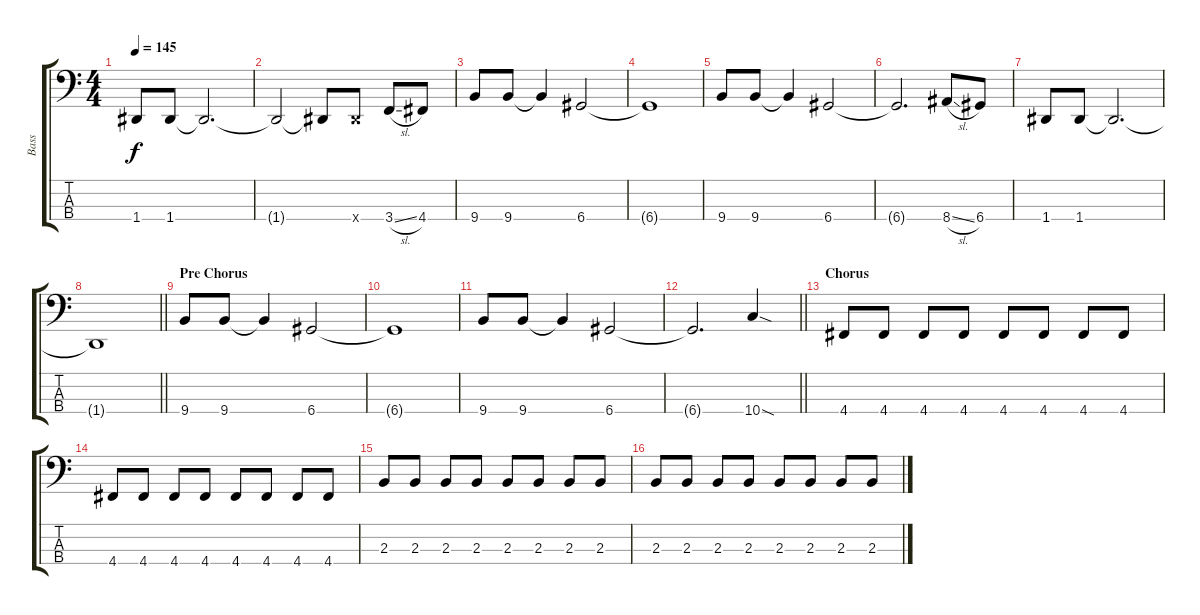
\track ("Bass" "Bass") {instrument electricbassfinger}
\staff {score tabs}
\tuning (G2 D2 A1 D1) {hide}
\ts (4 4)
\tempo 145
\clef f4
\ks c
1.4.8{dy f} 1.4.8 1.4{t}.2{d} |
1.4{t}.2 1.4{t}.8 1.4{x}.8 3.4{sl}.8 4.4.8 |
9.4.8 9.4.8 9.4{t}.4 6.4.2 |
6.4{t}.1 |
9.4.8 9.4.8 9.4{t}.4 6.4.2 |
6.4{t}.2{d} 8.4{sl}.8 6.4.8 |
1.4.8 1.4.8 1.4{t}.2{d} |
\barLineRight lightlight
1.4{t}.1 |
\section ("" "Pre Chorus")
9.4.8 9.4.8 9.4{t}.4 6.4.2 |
6.4{t}.1 |
9.4.8 9.4.8 9.4{t}.4 6.4.2 |
\barLineRight lightlight
6.4{t}.2{d} 10.4{sod}.4 |
\section ("" "Chorus")
4.4.8 4.4.8 4.4.8 4.4.8 4.4.8 4.4.8 4.4.8 4.4.8 |
4.4.8 4.4.8 4.4.8 4.4.8 4.4.8 4.4.8 4.4.8 4.4.8 |
2.3.8 2.3.8 2.3.8 2.3.8 2.3.8 2.3.8 2.3.8 2.3.8 |
2.3.8 2.3.8 2.3.8 2.3.8 2.3.8 2.3.8 2.3.8 2.3.8
